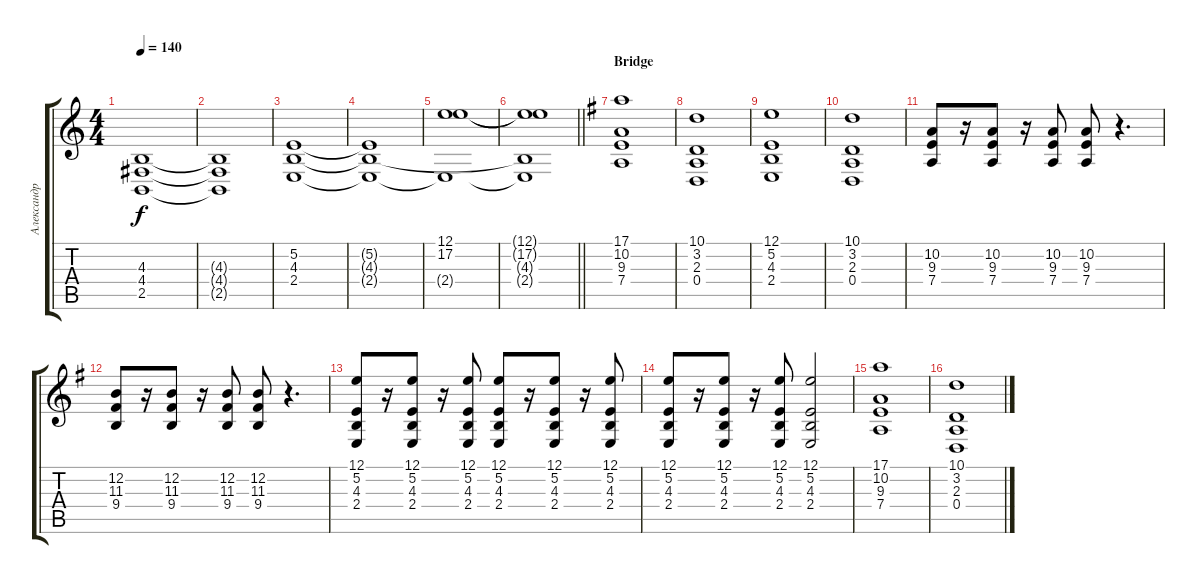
\track ("Александр Андрюхин" "Александр ") {instrument synthstrings1}
\staff {score tabs}
\tuning (E4 B3 G3 D3 A2 E2) {hide}
\ts (4 4)
\tempo 140
\clef g2
\ks c
(4.3 4.4 2.5).1{dy f} |
(4.3{t} 4.4{t} 2.5{t}).1 |
(5.2 4.3 2.4).1 |
(5.2{t} 4.3{t} 2.4{t}).1 |
(12.1 17.2 2.4{t}).1 |
\barLineRight lightlight
(12.1{t} 17.2{t} 4.3{t} 2.4{t}).1 |
\section ("" "Bridge")
\ks g
(17.1 10.2 9.3 7.4).1 |
(10.1 3.2 2.3 0.4).1 |
(12.1 5.2 4.3 2.4).1 |
(10.1 3.2 2.3 0.4).1 |
(10.2 9.3 7.4).8 r.16 (10.2 9.3 7.4).8 r.16 (10.2 9.3 7.4).8 (10.2 9.3 7.4).8 r.4{d} |
(12.2 11.3 9.4).8 r.16 (12.2 11.3 9.4).8 r.16 (12.2 11.3 9.4).8 (12.2 11.3 9.4).8 r.4{d} |
(12.1 5.2 4.3 2.4).8 r.16 (12.1 5.2 4.3 2.4).8 r.16 (12.1 5.2 4.3 2.4).8 (12.1 5.2 4.3 2.4).8 r.16 (12.1 5.2 4.3 2.4).8 r.16 (12.1 5.2 4.3 2.4).8 |
(12.1 5.2 4.3 2.4).8 r.16 (12.1 5.2 4.3 2.4).8 r.16 (12.1 5.2 4.3 2.4).8 (12.1 5.2 4.3 2.4).2 |
(17.1 10.2 9.3 7.4).1 |
(10.1 3.2 2.3 0.4).1
